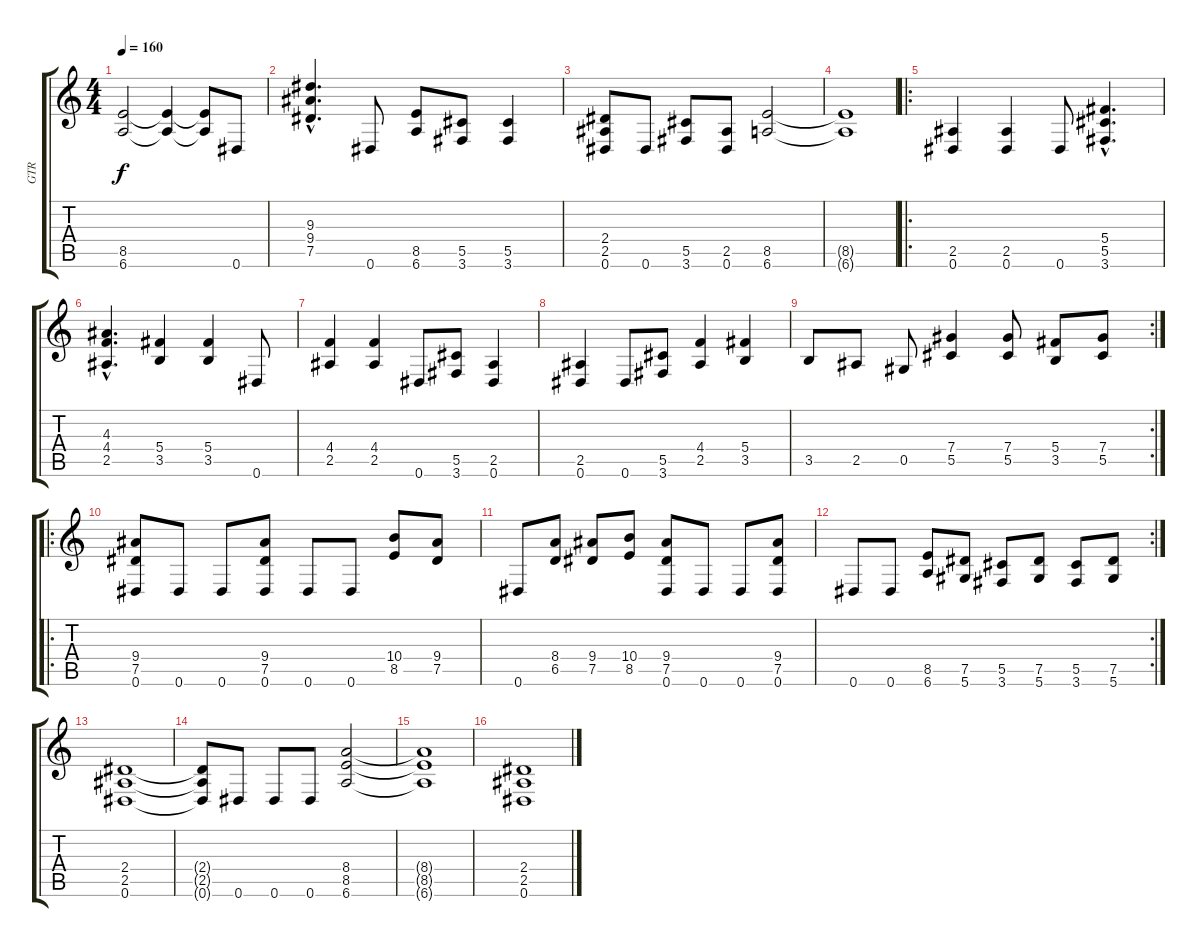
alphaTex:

\track ("GTR" "GTR") {instrument distortionguitar}
\staff {score tabs}
\tuning (Eb4 Bb3 Gb3 Db3 Ab2 Eb2) {hide}
\ts (4 4)
\tempo 160
\clef g2
\ks c
(8.5{t} 6.6{t}).2{dy f} (8.5{t} 6.6{t}).4 (8.5{t} 6.6{t}).8 0.6.8 |
(9.3{hac} 9.4{hac} 7.5{hac}).4{d} 0.6.8 (8.5 6.6).8 (5.5 3.6).8 (5.5 3.6).4 |
(2.4 2.5 0.6).8 0.6.8 (5.5 3.6).8 (2.5 0.6).8 (8.5 6.6).2 |
(8.5{t} 6.6{t}).1 |
\ro
(2.5 0.6).4 (2.5 0.6).4 0.6.8 (5.4{hac} 5.5{hac} 3.6{hac}).4{d} |
(4.3{hac} 4.4{hac} 2.5{hac}).4{d} (5.4 3.5).4 (5.4 3.5).4 0.6.8 |
(4.4 2.5).4 (4.4 2.5).4 0.6.8 (5.5 3.6).8 (2.5 0.6).4 |
(2.5 0.6).4 0.6.8 (5.5 3.6).8 (4.4 2.5).4 (5.4 3.5).4 |
\rc 2
3.5.8 2.5.8 0.5.8 (7.4 5.5).4 (7.4 5.5).8 (5.4 3.5).8 (7.4 5.5).8 |
\ro
(9.4 7.5 0.6).8 0.6.8 0.6.8 (9.4 7.5 0.6).8 0.6.8 0.6.8 (10.4 8.5).8 (9.4 7.5).8 |
0.6.8 (8.4 6.5).8 (9.4 7.5).8 (10.4 8.5).8 (9.4 7.5 0.6).8 0.6.8 0.6.8 (9.4 7.5 0.6).8 |
\rc 2
0.6.8 0.6.8 (8.5 6.6).8 (7.5 5.6).8 (5.5 3.6).8 (7.5 5.6).8 (5.5 3.6).8 (7.5 5.6).8 |
(2.4 2.5 0.6).1 |
(2.4{t} 2.5{t} 0.6{t}).8 0.6.8 0.6.8 0.6.8 (8.4 8.5 6.6).2 |
(8.4{t} 8.5{t} 6.6{t}).1 |
(2.4 2.5 0.6).1
